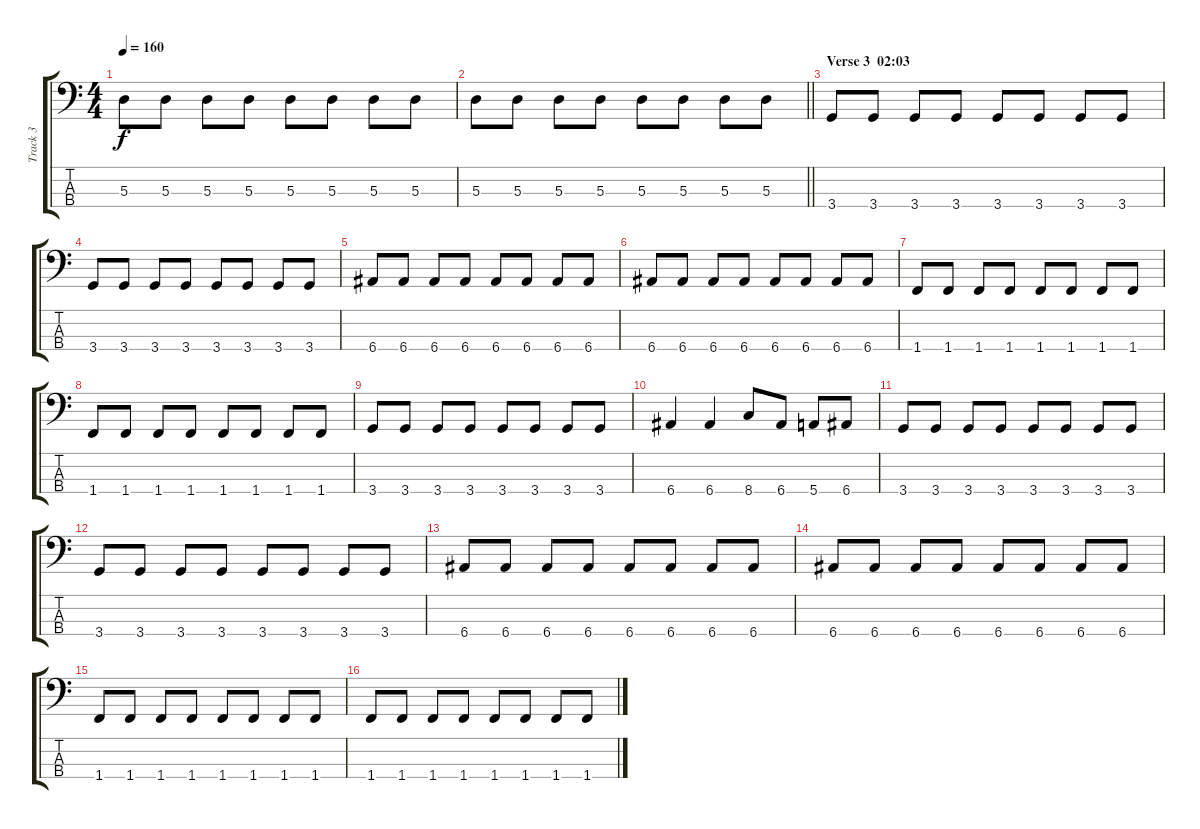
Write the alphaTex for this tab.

\track ("Track 3" "Track 3") {instrument electricbassfinger}
\staff {score tabs}
\tuning (G2 D2 A1 E1) {hide}
\ts (4 4)
\tempo 160
\clef f4
\ks c
5.3.8{dy f} 5.3.8 5.3.8 5.3.8 5.3.8 5.3.8 5.3.8 5.3.8 |
\barLineRight lightlight
5.3.8 5.3.8 5.3.8 5.3.8 5.3.8 5.3.8 5.3.8 5.3.8 |
\section ("" "Verse 3  02:03")
3.4.8 3.4.8 3.4.8 3.4.8 3.4.8 3.4.8 3.4.8 3.4.8 |
3.4.8 3.4.8 3.4.8 3.4.8 3.4.8 3.4.8 3.4.8 3.4.8 |
6.4.8 6.4.8 6.4.8 6.4.8 6.4.8 6.4.8 6.4.8 6.4.8 |
6.4.8 6.4.8 6.4.8 6.4.8 6.4.8 6.4.8 6.4.8 6.4.8 |
1.4.8 1.4.8 1.4.8 1.4.8 1.4.8 1.4.8 1.4.8 1.4.8 |
1.4.8 1.4.8 1.4.8 1.4.8 1.4.8 1.4.8 1.4.8 1.4.8 |
3.4.8 3.4.8 3.4.8 3.4.8 3.4.8 3.4.8 3.4.8 3.4.8 |
6.4.4 6.4.4 8.4.8 6.4.8 5.4.8 6.4.8 |
3.4.8 3.4.8 3.4.8 3.4.8 3.4.8 3.4.8 3.4.8 3.4.8 |
3.4.8 3.4.8 3.4.8 3.4.8 3.4.8 3.4.8 3.4.8 3.4.8 |
6.4.8 6.4.8 6.4.8 6.4.8 6.4.8 6.4.8 6.4.8 6.4.8 |
6.4.8 6.4.8 6.4.8 6.4.8 6.4.8 6.4.8 6.4.8 6.4.8 |
1.4.8 1.4.8 1.4.8 1.4.8 1.4.8 1.4.8 1.4.8 1.4.8 |
1.4.8 1.4.8 1.4.8 1.4.8 1.4.8 1.4.8 1.4.8 1.4.8
